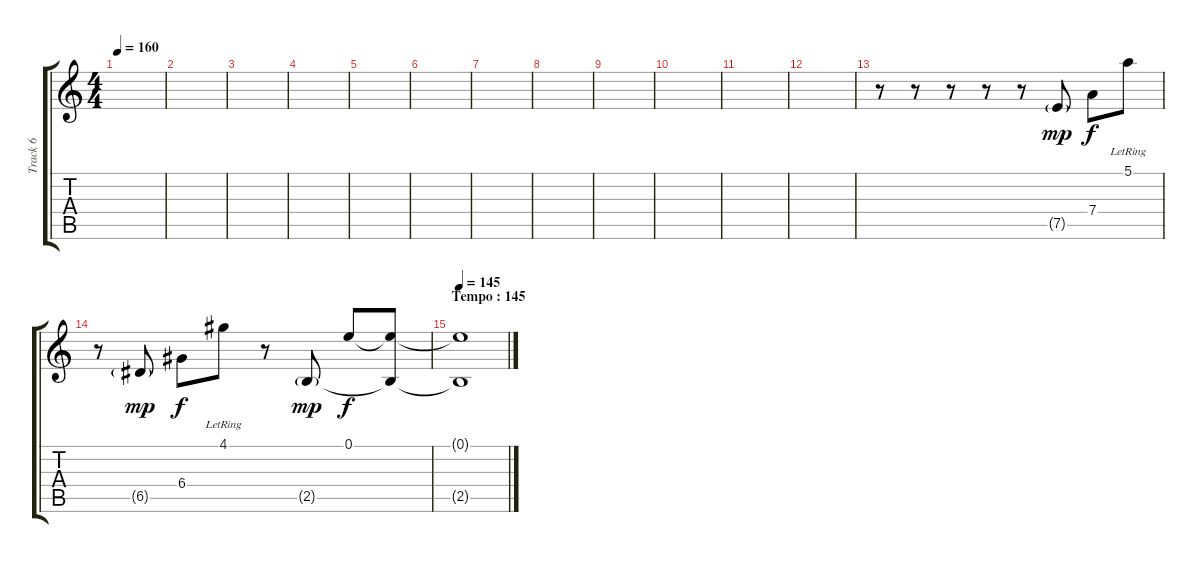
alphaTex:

\track ("Track 6" "Track 6") {instrument acousticguitarsteel}
\staff {score tabs}
\tuning (E4 B3 G3 D3 A2 E2) {hide}
\ts (4 4)
\tempo 160
\clef g2
\ks c
|
|
|
|
|
|
|
|
|
|
|
|
r.8 r.8 r.8 r.8 r.8 7.5{g}.8{dy mp} 7.4.8{dy f} 5.1{lr}.8 |
r.8 6.5{g}.8{dy mp} 6.4.8{dy f} 4.1{lr}.8 r.8 2.5{g}.8{dy mp} 0.1.8{dy f} (0.1{t} 2.5{t}).8 |
\section ("" "Tempo : 145")
\tempo 145
(0.1{t} 2.5{t}).1
